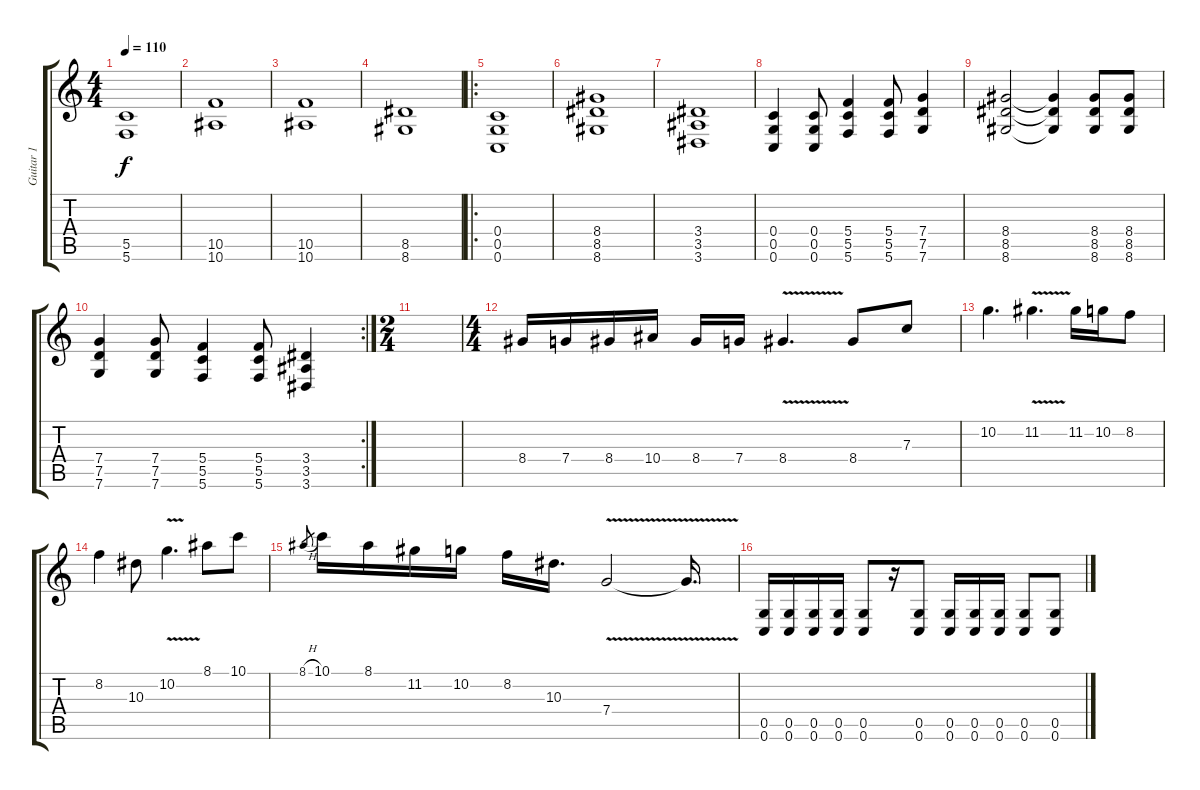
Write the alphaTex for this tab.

\track ("Guitar 1" "Guitar 1") {instrument distortionguitar}
\staff {score tabs}
\tuning (D4 A3 F3 C3 G2 C2) {hide}
\ts (4 4)
\tempo 110
\clef g2
\ks c
(5.5 5.6).1{dy f} |
(10.5 10.6).1 |
(10.5 10.6).1 |
(8.5 8.6).1 |
\ro
(0.4 0.5 0.6).1 |
(8.4 8.5 8.6).1 |
(3.4 3.5 3.6).1 |
(0.4 0.5 0.6).4 (0.4 0.5 0.6).8 (5.4 5.5 5.6).4 (5.4 5.5 5.6).8 (7.4 7.5 7.6).4 |
(8.4 8.5 8.6).2 (8.4{t} 8.5{t} 8.6{t}).4 (8.4 8.5 8.6).8 (8.4 8.5 8.6).8 |
\rc 2
(7.4 7.5 7.6).4 (7.4 7.5 7.6).8 (5.4 5.5 5.6).4 (5.4 5.5 5.6).8 (3.4 3.5 3.6).4 |
\ts (2 4)
|
\ts (4 4)
8.4.16 7.4.16 8.4.16 10.4.16 8.4.16 7.4.16 8.4{v}.4{d} 8.4.8 7.3.8 |
10.2.4{d} 11.2{v}.4{d} 11.2.16 10.2.16 8.2.8 |
8.2.4 10.3.8 10.2{v}.4{d} 8.1.8 10.1.8 |
8.1{h}.8{gr} 10.1.16 8.1.16 11.2.16 10.2.16 8.2.16 10.3.16{d} 7.4{v}.2 7.4{t}.16{d} |
(0.5 0.6).16 (0.5 0.6).16 (0.5 0.6).16 (0.5 0.6).16 (0.5 0.6).8 r.16 (0.5 0.6).8 (0.5 0.6).16 (0.5 0.6).16 (0.5 0.6).16 (0.5 0.6).8 (0.5 0.6).8
